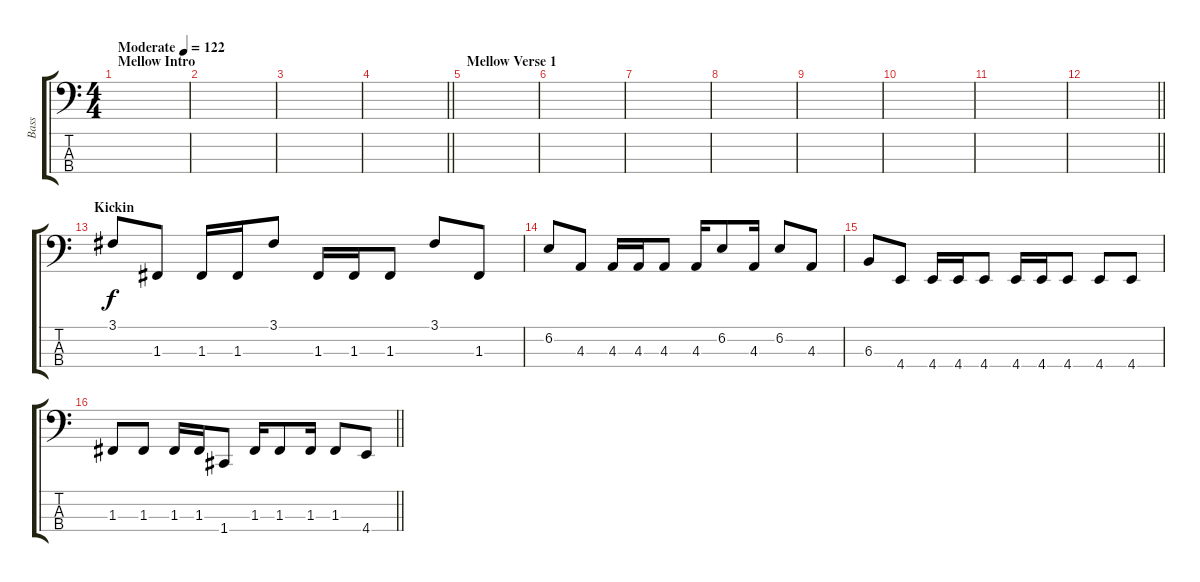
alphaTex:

\track ("Bass" "Bass") {instrument electricbasspick}
\staff {score tabs}
\tuning (Eb2 Bb1 F1 C1) {hide}
\ts (4 4)
\section ("" "Mellow Intro")
\tempo (122 "Moderate")
\clef f4
\ks c
|
|
|
\barLineRight lightlight
|
\section ("" "Mellow Verse 1")
|
|
|
|
|
|
|
\barLineRight lightlight
|
\section ("" "Kickin")
3.1.8 1.3.8 1.3.16 1.3.16 3.1.8 1.3.16 1.3.16 1.3.8 3.1.8 1.3.8 |
6.2.8 4.3.8 4.3.16 4.3.16 4.3.8 4.3.16 6.2.8 4.3.16 6.2.8 4.3.8 |
6.3.8 4.4.8 4.4.16 4.4.16 4.4.8 4.4.16 4.4.16 4.4.8 4.4.8 4.4.8 |
\barLineRight lightlight
1.3.8 1.3.8 1.3.16 1.3.16 1.4.8 1.3.16 1.3.8 1.3.16 1.3.8 4.4.8
